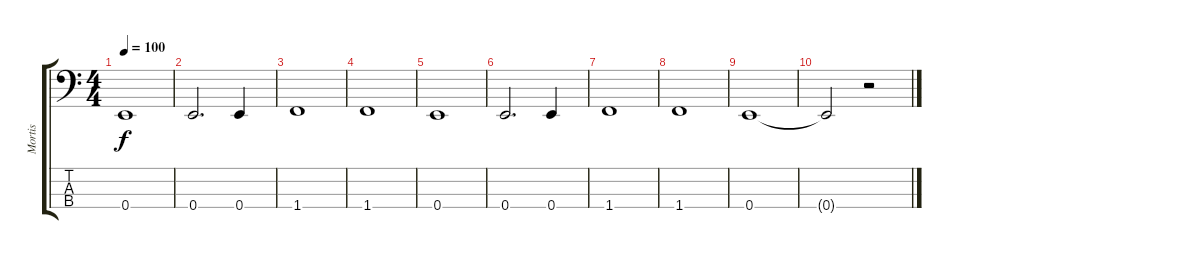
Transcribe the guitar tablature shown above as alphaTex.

\track ("Mortis" "Mortis") {instrument electricbassfinger}
\staff {score tabs}
\tuning (G2 D2 A1 E1) {hide}
\ts (4 4)
\tempo 100
\clef f4
\ks c
0.4.1{dy f} |
0.4.2{d} 0.4.4 |
1.4.1 |
1.4.1 |
0.4.1 |
0.4.2{d} 0.4.4 |
1.4.1 |
1.4.1 |
0.4.1 |
0.4{t}.2 r.2
